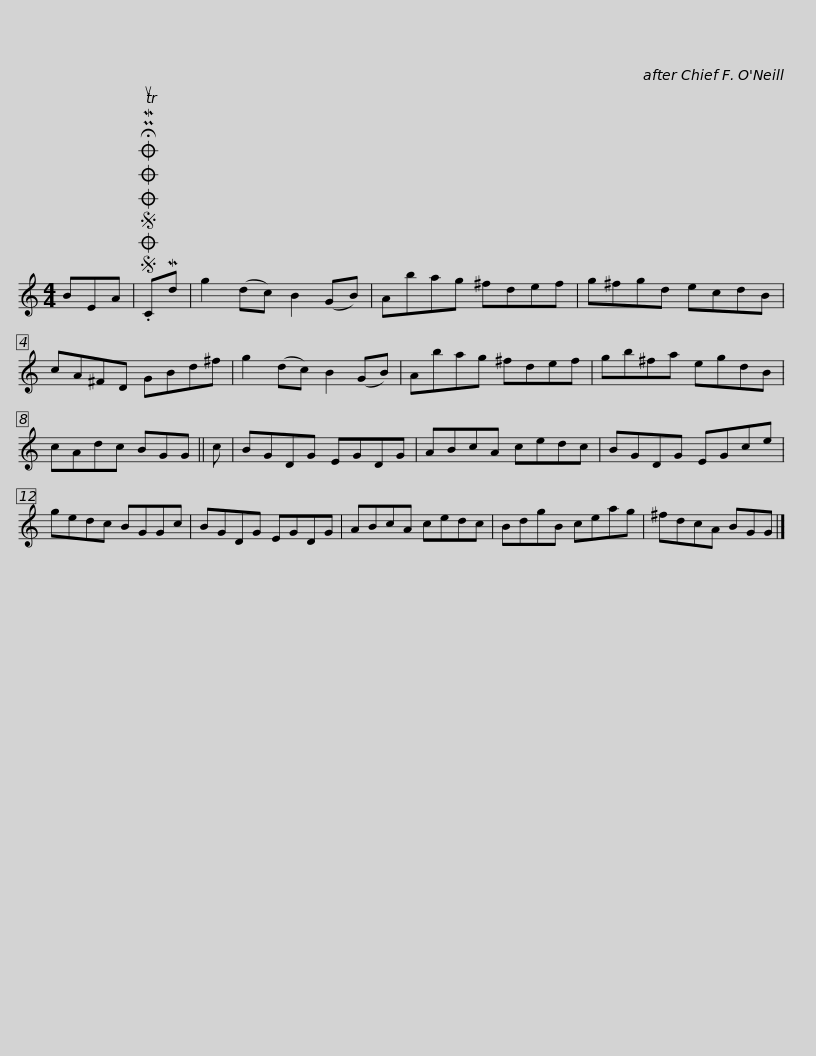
X:1
L:1/8
M:4/4
I:linebreak $
K:C
V:1 treble
V:1
 BEA |SOSOOO .!fermata!PMTuCMd | g2 (dc) B2 (GB) | Abag ^fdef | g^fgd ecdB | %5
 cA^FD GBd^f | g2 (dc) B2 (GB) |$ Abag ^fdef | gb^fa egdB | cAdc BGG || %10
 c | BGDG EGDG | ABcA cedc |$ BGDG EGce | gedc BGGc | %15
 BGDG EGDG | ABcA cedc | BdgB ceag |$ ^fdcA BGG |] %19
